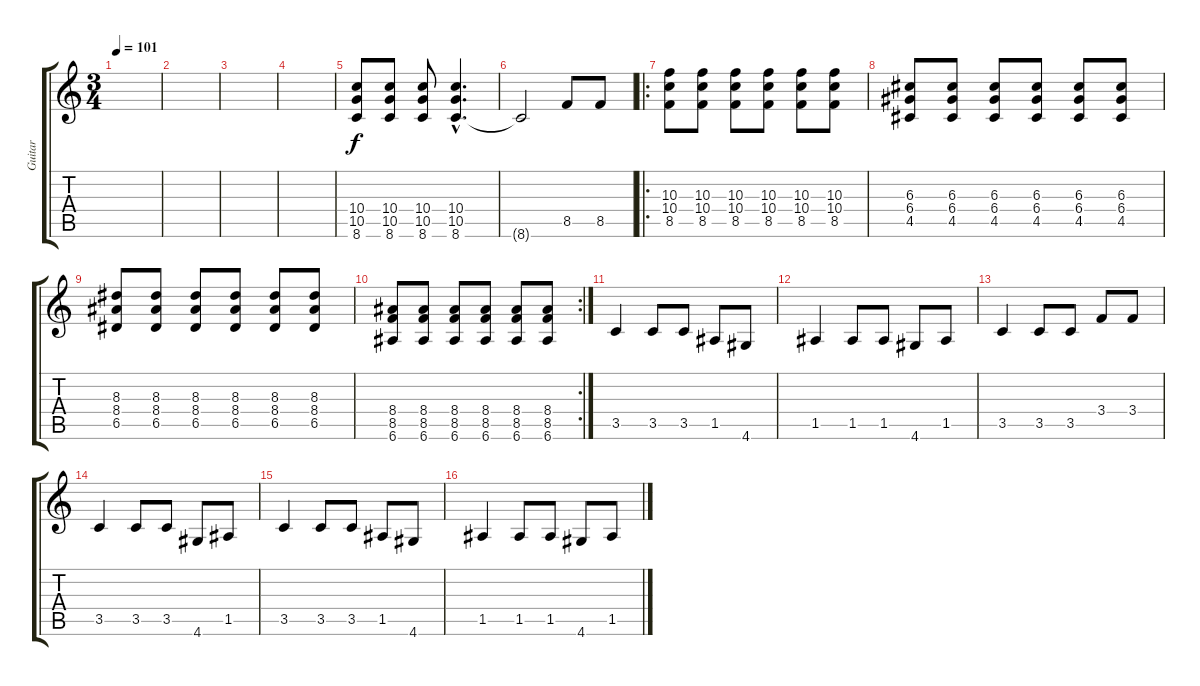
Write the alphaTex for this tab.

\track ("Guitar" "Guitar") {instrument distortionguitar}
\staff {score tabs}
\tuning (E4 B3 G3 D3 A2 E2) {hide}
\ts (3 4)
\tempo 101
\clef g2
\ks c
|
|
|
|
(10.4 10.5 8.6).8 (10.4 10.5 8.6).8 (10.4 10.5 8.6).8 (10.4{hac} 10.5{hac} 8.6{hac}).4{d} |
8.6{t}.2 8.5.8 8.5.8 |
\ro
(10.3 10.4 8.5).8 (10.3 10.4 8.5).8 (10.3 10.4 8.5).8 (10.3 10.4 8.5).8 (10.3 10.4 8.5).8 (10.3 10.4 8.5).8 |
(6.3 6.4 4.5).8 (6.3 6.4 4.5).8 (6.3 6.4 4.5).8 (6.3 6.4 4.5).8 (6.3 6.4 4.5).8 (6.3 6.4 4.5).8 |
(8.3 8.4 6.5).8 (8.3 8.4 6.5).8 (8.3 8.4 6.5).8 (8.3 8.4 6.5).8 (8.3 8.4 6.5).8 (8.3 8.4 6.5).8 |
\rc 2
(8.4 8.5 6.6).8 (8.4 8.5 6.6).8 (8.4 8.5 6.6).8 (8.4 8.5 6.6).8 (8.4 8.5 6.6).8 (8.4 8.5 6.6).8 |
3.5.4 3.5.8 3.5.8 1.5.8 4.6.8 |
1.5.4 1.5.8 1.5.8 4.6.8 1.5.8 |
3.5.4 3.5.8 3.5.8 3.4.8 3.4.8 |
3.5.4 3.5.8 3.5.8 4.6.8 1.5.8 |
3.5.4 3.5.8 3.5.8 1.5.8 4.6.8 |
1.5.4 1.5.8 1.5.8 4.6.8 1.5.8
